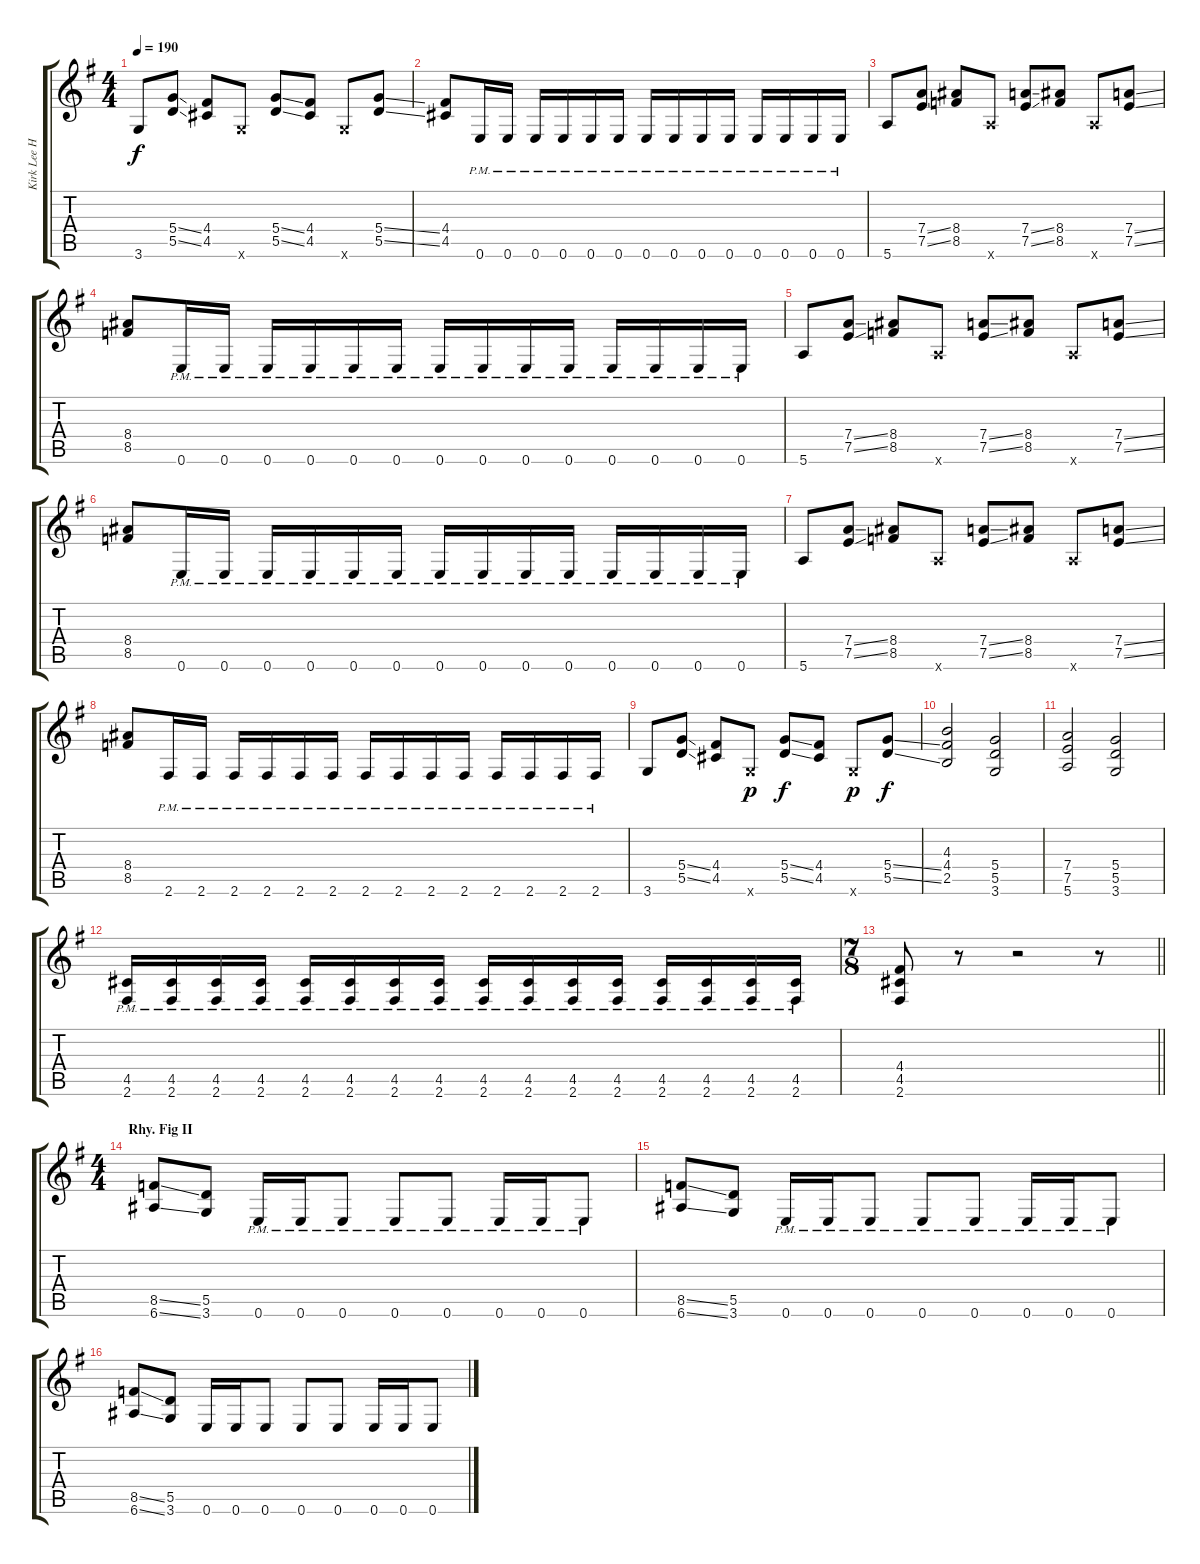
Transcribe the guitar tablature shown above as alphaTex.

\track ("Kirk Lee Hammett - Lead Guitar" "Kirk Lee H") {instrument distortionguitar}
\staff {score tabs}
\tuning (E4 B3 G3 D3 A2 E2) {hide}
\ts (4 4)
\tempo 190
\clef g2
\ks eminor
3.6.8{dy f} (5.4{ss} 5.5{ss}).8 (4.4 4.5).8 3.6{x}.8 (5.4{ss} 5.5{ss}).8 (4.4 4.5).8 3.6{x}.8 (5.4{ss} 5.5{ss}).8 |
(4.4 4.5).8 0.6{pm}.16 0.6{pm}.16 0.6{pm}.16 0.6{pm}.16 0.6{pm}.16 0.6{pm}.16 0.6{pm}.16 0.6{pm}.16 0.6{pm}.16 0.6{pm}.16 0.6{pm}.16 0.6{pm}.16 0.6{pm}.16 0.6{pm}.16 |
5.6.8 (7.4{ss} 7.5{ss}).8 (8.4 8.5).8 5.6{x}.8 (7.4{ss} 7.5{ss}).8 (8.4 8.5).8 5.6{x}.8 (7.4{ss} 7.5{ss}).8 |
(8.4 8.5).8 0.6{pm}.16 0.6{pm}.16 0.6{pm}.16 0.6{pm}.16 0.6{pm}.16 0.6{pm}.16 0.6{pm}.16 0.6{pm}.16 0.6{pm}.16 0.6{pm}.16 0.6{pm}.16 0.6{pm}.16 0.6{pm}.16 0.6{pm}.16 |
5.6.8 (7.4{ss} 7.5{ss}).8 (8.4 8.5).8 5.6{x}.8 (7.4{ss} 7.5{ss}).8 (8.4 8.5).8 5.6{x}.8 (7.4{ss} 7.5{ss}).8 |
(8.4 8.5).8 0.6{pm}.16 0.6{pm}.16 0.6{pm}.16 0.6{pm}.16 0.6{pm}.16 0.6{pm}.16 0.6{pm}.16 0.6{pm}.16 0.6{pm}.16 0.6{pm}.16 0.6{pm}.16 0.6{pm}.16 0.6{pm}.16 0.6{pm}.16 |
5.6.8 (7.4{ss} 7.5{ss}).8 (8.4 8.5).8 5.6{x}.8 (7.4{ss} 7.5{ss}).8 (8.4 8.5).8 5.6{x}.8 (7.4{ss} 7.5{ss}).8 |
(8.4 8.5).8 2.6{pm}.16 2.6{pm}.16 2.6{pm}.16 2.6{pm}.16 2.6{pm}.16 2.6{pm}.16 2.6{pm}.16 2.6{pm}.16 2.6{pm}.16 2.6{pm}.16 2.6{pm}.16 2.6{pm}.16 2.6{pm}.16 2.6{pm}.16 |
3.6.8 (5.4{ss} 5.5{ss}).8 (4.4 4.5).8 3.6{x}.8{dy p} (5.4{ss} 5.5{ss}).8{dy f} (4.4 4.5).8 3.6{x}.8{dy p} (5.4{ss} 5.5{ss}).8{dy f} |
(4.3 4.4 2.5).2 (5.4 5.5 3.6).2 |
(7.4 7.5 5.6).2 (5.4 5.5 3.6).2 |
(4.5 2.6{pm}).16 (4.5 2.6{pm}).16 (4.5 2.6{pm}).16 (4.5 2.6{pm}).16 (4.5 2.6{pm}).16 (4.5 2.6{pm}).16 (4.5 2.6{pm}).16 (4.5 2.6{pm}).16 (4.5 2.6{pm}).16 (4.5 2.6{pm}).16 (4.5 2.6{pm}).16 (4.5 2.6{pm}).16 (4.5 2.6{pm}).16 (4.5 2.6{pm}).16 (4.5 2.6{pm}).16 (4.5 2.6{pm}).16 |
\ts (7 8)
\barLineRight lightlight
(4.4 4.5 2.6).8 r.8 r.2 r.8 |
\ts (4 4)
\section ("" "Rhy. Fig II")
(8.5{ss} 6.6{ss}).8 (5.5 3.6).8 0.6{pm}.16 0.6{pm}.16 0.6{pm}.8 0.6{pm}.8 0.6{pm}.8 0.6{pm}.16 0.6{pm}.16 0.6{pm}.8 |
(8.5{ss} 6.6{ss}).8 (5.5 3.6).8 0.6{pm}.16 0.6{pm}.16 0.6{pm}.8 0.6{pm}.8 0.6{pm}.8 0.6{pm}.16 0.6{pm}.16 0.6{pm}.8 |
(8.5{ss} 6.6{ss}).8 (5.5 3.6).8 0.6.16 0.6.16 0.6.8 0.6.8 0.6.8 0.6.16 0.6.16 0.6.8
